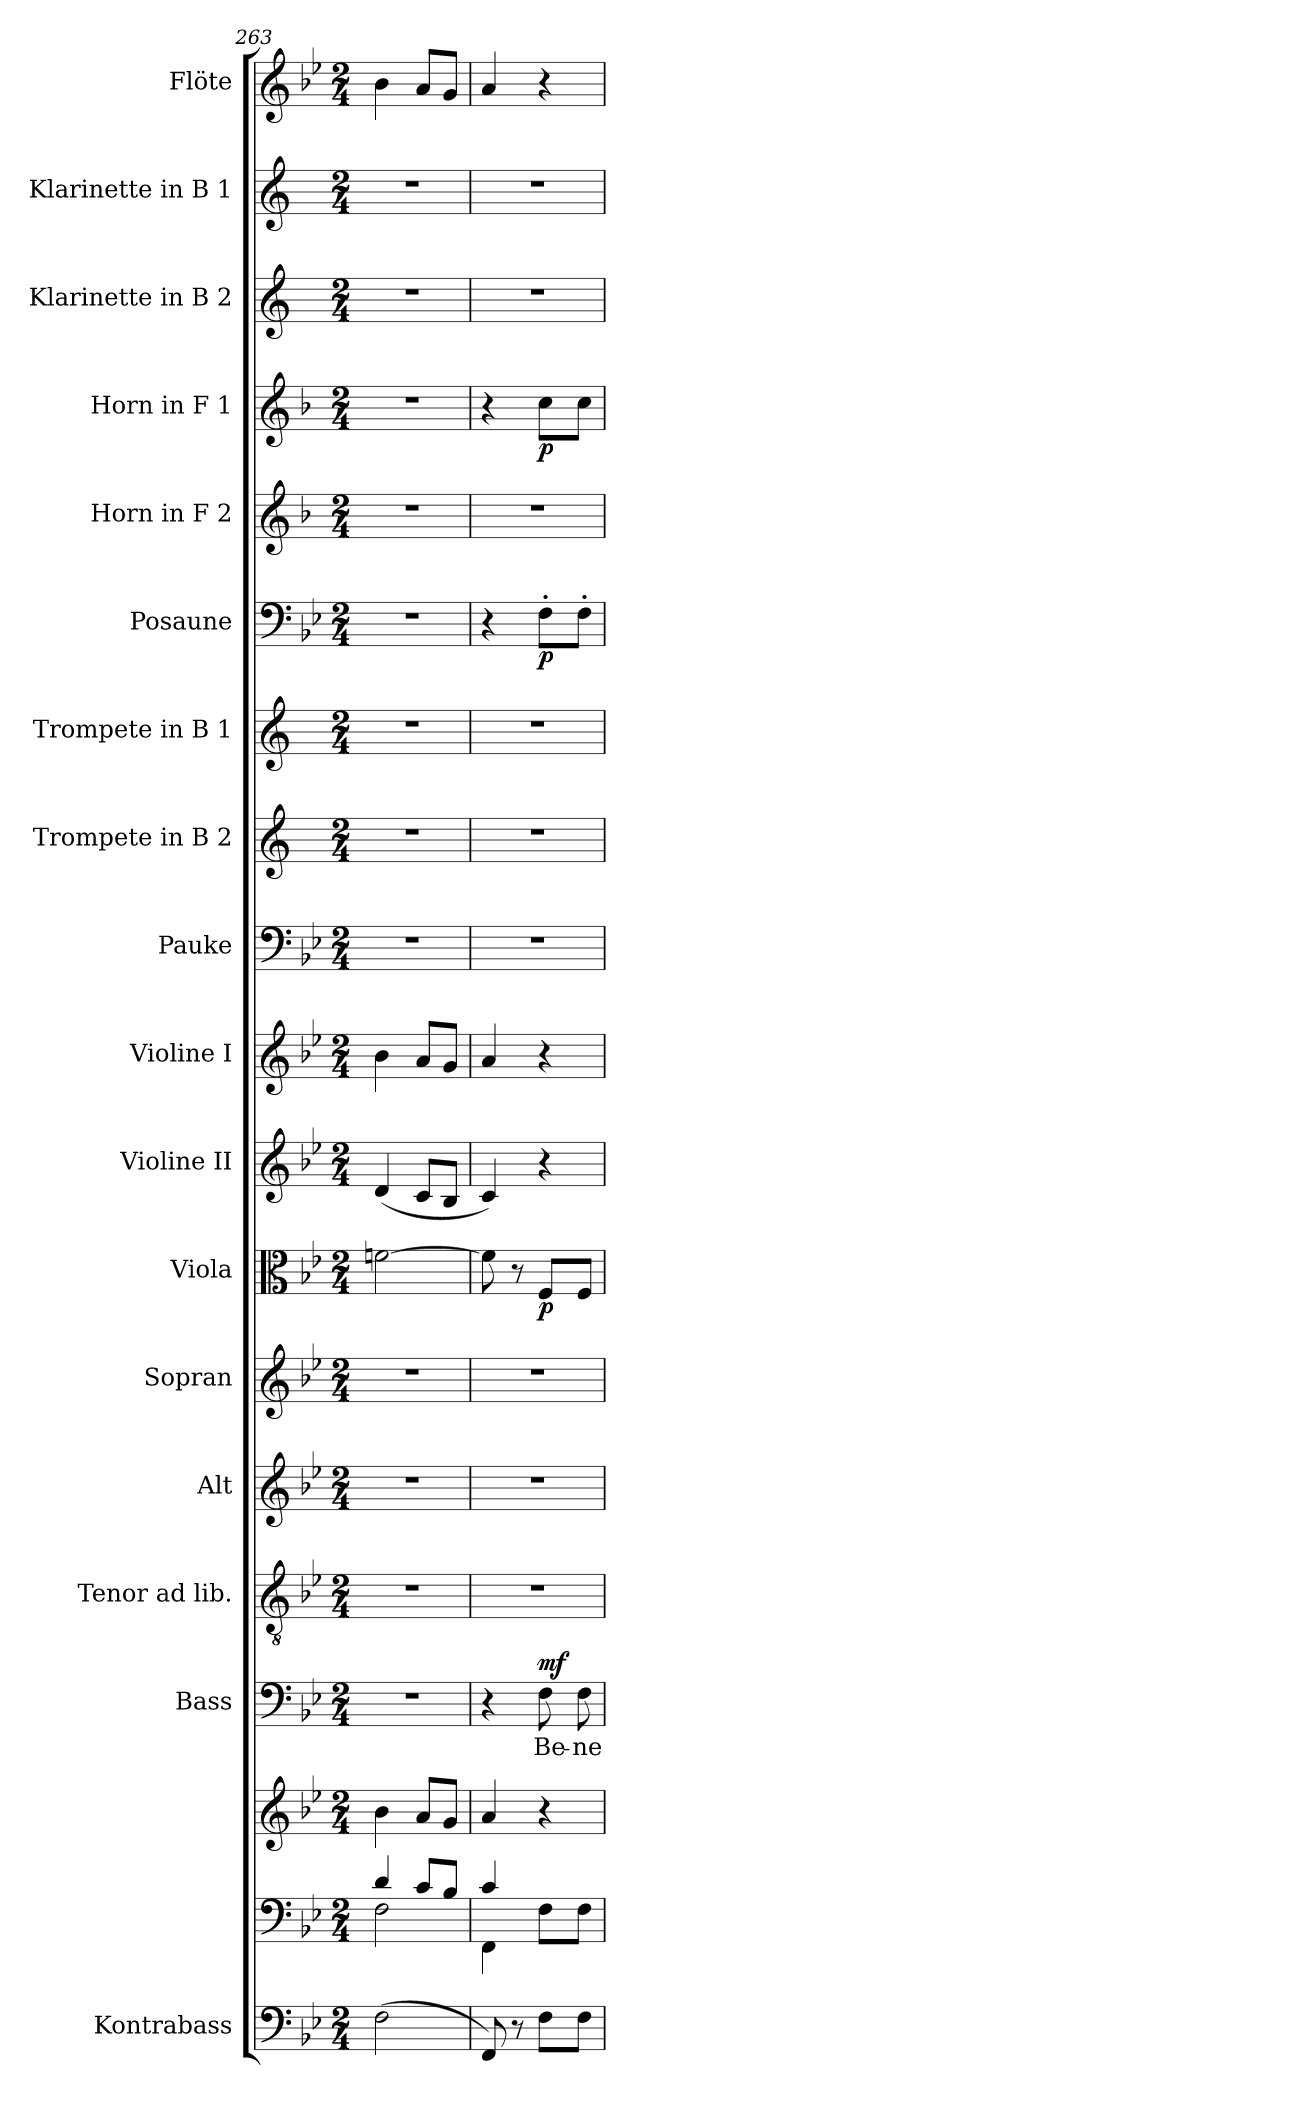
**kern	**kern	**kern	**kern	**text	**dynam	**kern	**kern	**kern	**kern	**dynam	**kern	**kern	**kern	**kern	**kern	**kern	**dynam	**kern	**kern	**dynam	**kern	**kern	**kern
*part18	*part17	*part17	*part16	*part16	*part16	*part15	*part14	*part13	*part12	*part12	*part11	*part10	*part9	*part8	*part7	*part6	*part6	*part5	*part4	*part4	*part3	*part2	*part1
*staff19	*staff18	*staff17	*staff16	*staff16	*staff16	*staff15	*staff14	*staff13	*staff12	*staff12	*staff11	*staff10	*staff9	*staff8	*staff7	*staff6	*staff6	*staff5	*staff4	*staff4	*staff3	*staff2	*staff1
*I"Kontrabass	*	*	*I"Bass	*	*	*I"Tenor ad lib.	*I"Alt	*I"Sopran	*I"Viola	*	*I"Violine II	*I"Violine I	*I"Pauke	*I"Trompete in B 2	*I"Trompete in B 1	*I"Posaune	*	*I"Horn in F 2	*I"Horn in F 1	*	*I"Klarinette in B 2	*I"Klarinette in B 1	*I"Flöte
*I'Kb.	*	*	*I'B	*	*	*I'T	*I'A	*I'S	*I'Vla.	*	*I'Vl. II	*I'Vl. I	*I'Pk.	*	*	*I'Pos.	*	*I'Hrn. 2	*I'Hrn. 1	*	*	*	*I'Fl.
*clefF4	*clefF4	*clefG2	*clefF4	*	*	*clefGv2	*clefG2	*clefG2	*clefC3	*	*clefG2	*clefG2	*clefF4	*clefG2	*clefG2	*clefF4	*	*clefG2	*clefG2	*	*clefG2	*clefG2	*clefG2
*ITrd7c12	*	*	*	*	*	*	*	*	*	*	*	*	*	*ITrd1c2	*ITrd1c2	*	*	*ITrd4c7	*ITrd4c7	*	*ITrd1c2	*ITrd1c2	*
*k[b-e-]	*k[b-e-]	*k[b-e-]	*k[b-e-]	*	*	*k[b-e-]	*k[b-e-]	*k[b-e-]	*k[b-e-]	*	*k[b-e-]	*k[b-e-]	*k[b-e-]	*k[b-e-]	*k[b-e-]	*k[b-e-]	*	*k[b-e-]	*k[b-e-]	*	*k[b-e-]	*k[b-e-]	*k[b-e-]
*B-:	*B-:	*B-:	*B-:	*	*	*B-:	*B-:	*B-:	*B-:	*	*B-:	*B-:	*B-:	*B-:	*B-:	*B-:	*	*B-:	*B-:	*	*B-:	*B-:	*B-:
*M2/4	*M2/4	*M2/4	*M2/4	*	*	*M2/4	*M2/4	*M2/4	*M2/4	*	*M2/4	*M2/4	*M2/4	*M2/4	*M2/4	*M2/4	*	*M2/4	*M2/4	*	*M2/4	*M2/4	*M2/4
=263	=263	=263	=263	=263	=263	=263	=263	=263	=263	=263	=263	=263	=263	=263	=263	=263	=263	=263	=263	=263	=263	=263	=263
*	*^	*	*	*	*	*	*	*	*	*	*	*	*	*	*	*	*	*	*	*	*	*	*
(>2FF\	4d/	2F\	4b-\	2r	.	.	2r	2r	2r	[2fn\	.	(<4d/	4b-\	2r	2r	2r	2r	.	2r	2r	.	2r	2r	4b-\
.	8c/L	.	8a/L	.	.	.	.	.	.	.	.	8c/L	8a/L	.	.	.	.	.	.	.	.	.	.	8a/L
.	8B-/J	.	8g/J	.	.	.	.	.	.	.	.	8B-/J	8g/J	.	.	.	.	.	.	.	.	.	.	8g/J
=264	=264	=264	=264	=264	=264	=264	=264	=264	=264	=264	=264	=264	=264	=264	=264	=264	=264	=264	=264	=264	=264	=264	=264	=264
8FFF/)	4c/	4FF\	4a/	4r	.	.	2r	2r	2r	8f\]	.	4c/)	4a/	2r	2r	2r	4r	.	2r	4r	.	2r	2r	4a/
8r	.	.	.	.	.	.	.	.	.	8r	.	.	.	.	.	.	.	.	.	.	.	.	.	.
!	!	!	!	!	!LO:LY:b	!LO:DY:a	!	!	!	!	!LO:DY:b	!	!	!	!	!	!	!LO:DY:b	!	!	!LO:DY:b	!	!	!
8FF\L	4ryy	8F\L	4r	8F\	Be-	mf	.	.	.	8F/L	p	4r	4r	.	.	.	8F'>\L	p	.	8f\L	p	.	.	4r
!	!	!	!	!	!LO:LY:b	!	!	!	!	!	!	!	!	!	!	!	!	!	!	!	!	!	!	!
8FF\J	.	8F\J	.	8F\	-ne-	.	.	.	.	8F/J	.	.	.	.	.	.	8F'>\J	.	.	8f\J	.	.	.	.
*	*v	*v	*	*	*	*	*	*	*	*	*	*	*	*	*	*	*	*	*	*	*	*	*	*
=	=	=	=	=	=	=	=	=	=	=	=	=	=	=	=	=	=	=	=	=	=	=	=
*-	*-	*-	*-	*-	*-	*-	*-	*-	*-	*-	*-	*-	*-	*-	*-	*-	*-	*-	*-	*-	*-	*-	*-
